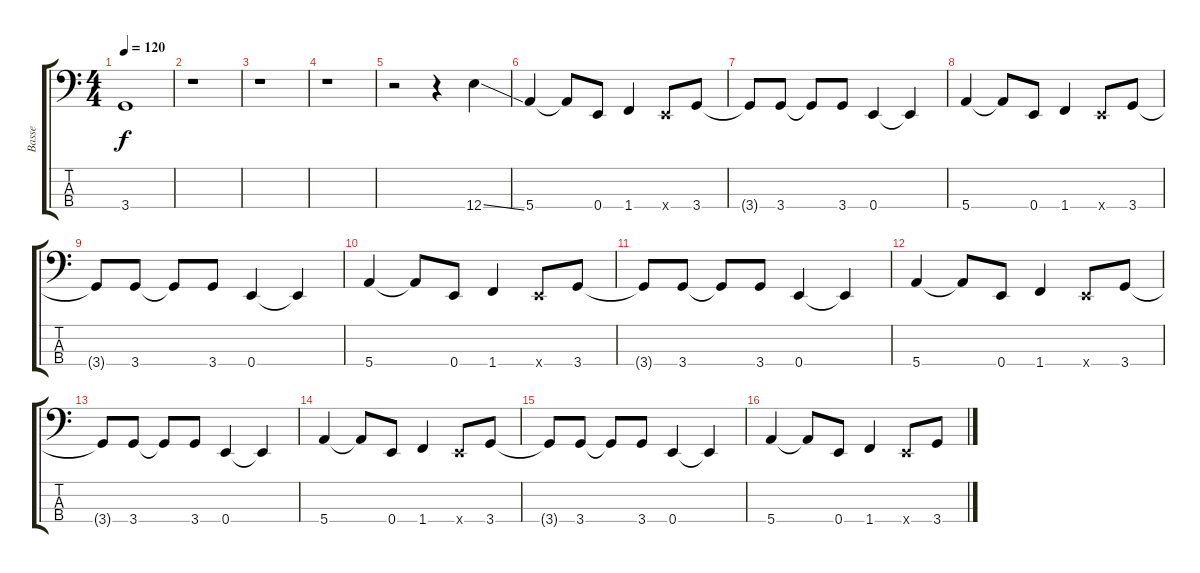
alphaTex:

\track ("Basse" "Basse") {instrument electricbassfinger}
\staff {score tabs}
\tuning (G2 D2 A1 E1) {hide}
\ts (4 4)
\tempo 120
\clef f4
\ks c
3.4{t}.1{dy f} |
r.1 |
r.1 |
r.1 |
r.2 r.4 12.4{ss}.4 |
5.4.4 5.4{t}.8 0.4.8 1.4.4 0.4{x}.8 3.4.8 |
3.4{t}.8 3.4.8 3.4{t}.8 3.4.8 0.4.4 0.4{t}.4 |
5.4.4 5.4{t}.8 0.4.8 1.4.4 0.4{x}.8 3.4.8 |
3.4{t}.8 3.4.8 3.4{t}.8 3.4.8 0.4.4 0.4{t}.4 |
5.4.4 5.4{t}.8 0.4.8 1.4.4 0.4{x}.8 3.4.8 |
3.4{t}.8 3.4.8 3.4{t}.8 3.4.8 0.4.4 0.4{t}.4 |
5.4.4 5.4{t}.8 0.4.8 1.4.4 0.4{x}.8 3.4.8 |
3.4{t}.8 3.4.8 3.4{t}.8 3.4.8 0.4.4 0.4{t}.4 |
5.4.4 5.4{t}.8 0.4.8 1.4.4 0.4{x}.8 3.4.8 |
3.4{t}.8 3.4.8 3.4{t}.8 3.4.8 0.4.4 0.4{t}.4 |
5.4.4 5.4{t}.8 0.4.8 1.4.4 0.4{x}.8 3.4.8
